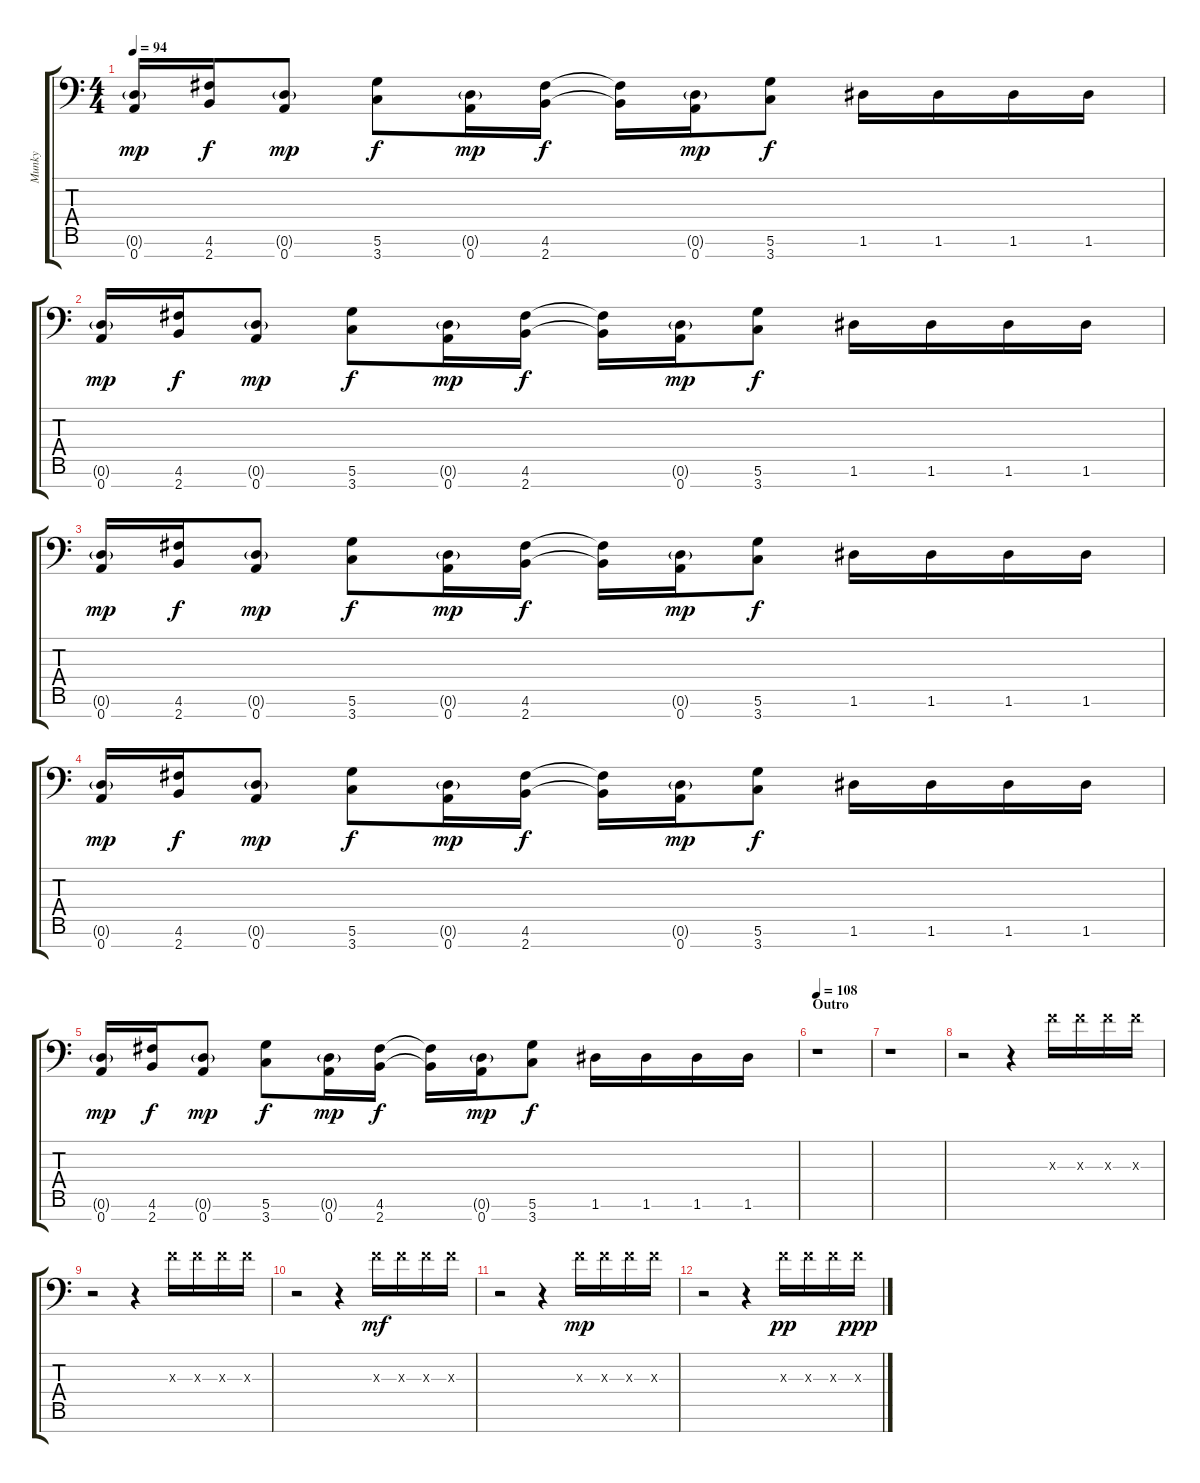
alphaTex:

\track ("Munky" "Munky") {instrument distortionguitar}
\staff {score tabs}
\tuning (D4 A3 F3 C3 G2 D2 A1) {hide}
\ts (4 4)
\tempo 94
\clef f4
\ks c
(0.6{g} 0.7).16{dy mp} (4.6 2.7).16{dy f} (0.6{g} 0.7).8{dy mp} (5.6 3.7).8{dy f} (0.6{g} 0.7).16{dy mp} (4.6 2.7).16{dy f} (4.6{t} 2.7{t}).16 (0.6{g} 0.7).16{dy mp} (5.6 3.7).8{dy f} 1.6.16 1.6.16 1.6.16 1.6.16 |
(0.6{g} 0.7).16{dy mp} (4.6 2.7).16{dy f} (0.6{g} 0.7).8{dy mp} (5.6 3.7).8{dy f} (0.6{g} 0.7).16{dy mp} (4.6 2.7).16{dy f} (4.6{t} 2.7{t}).16 (0.6{g} 0.7).16{dy mp} (5.6 3.7).8{dy f} 1.6.16 1.6.16 1.6.16 1.6.16 |
(0.6{g} 0.7).16{dy mp} (4.6 2.7).16{dy f} (0.6{g} 0.7).8{dy mp} (5.6 3.7).8{dy f} (0.6{g} 0.7).16{dy mp} (4.6 2.7).16{dy f} (4.6{t} 2.7{t}).16 (0.6{g} 0.7).16{dy mp} (5.6 3.7).8{dy f} 1.6.16 1.6.16 1.6.16 1.6.16 |
(0.6{g} 0.7).16{dy mp} (4.6 2.7).16{dy f} (0.6{g} 0.7).8{dy mp} (5.6 3.7).8{dy f} (0.6{g} 0.7).16{dy mp} (4.6 2.7).16{dy f} (4.6{t} 2.7{t}).16 (0.6{g} 0.7).16{dy mp} (5.6 3.7).8{dy f} 1.6.16 1.6.16 1.6.16 1.6.16 |
(0.6{g} 0.7).16{dy mp} (4.6 2.7).16{dy f} (0.6{g} 0.7).8{dy mp} (5.6 3.7).8{dy f} (0.6{g} 0.7).16{dy mp} (4.6 2.7).16{dy f} (4.6{t} 2.7{t}).16 (0.6{g} 0.7).16{dy mp} (5.6 3.7).8{dy f} 1.6.16 1.6.16 1.6.16 1.6.16 |
\section ("" "Outro")
\tempo 108
r.1 |
r.1 |
r.2{instrument guitarfretnoise} r.4 0.3{x}.16 0.3{x}.16 0.3{x}.16 0.3{x}.16 |
r.2{instrument guitarfretnoise} r.4 0.3{x}.16 0.3{x}.16 0.3{x}.16 0.3{x}.16 |
r.2{instrument guitarfretnoise} r.4 0.3{x}.16{dy mf} 0.3{x}.16 0.3{x}.16 0.3{x}.16 |
r.2{instrument guitarfretnoise} r.4 0.3{x}.16{dy mp} 0.3{x}.16 0.3{x}.16 0.3{x}.16 |
r.2{instrument guitarfretnoise} r.4 0.3{x}.16{dy pp} 0.3{x}.16 0.3{x}.16 0.3{x}.16{dy ppp}
